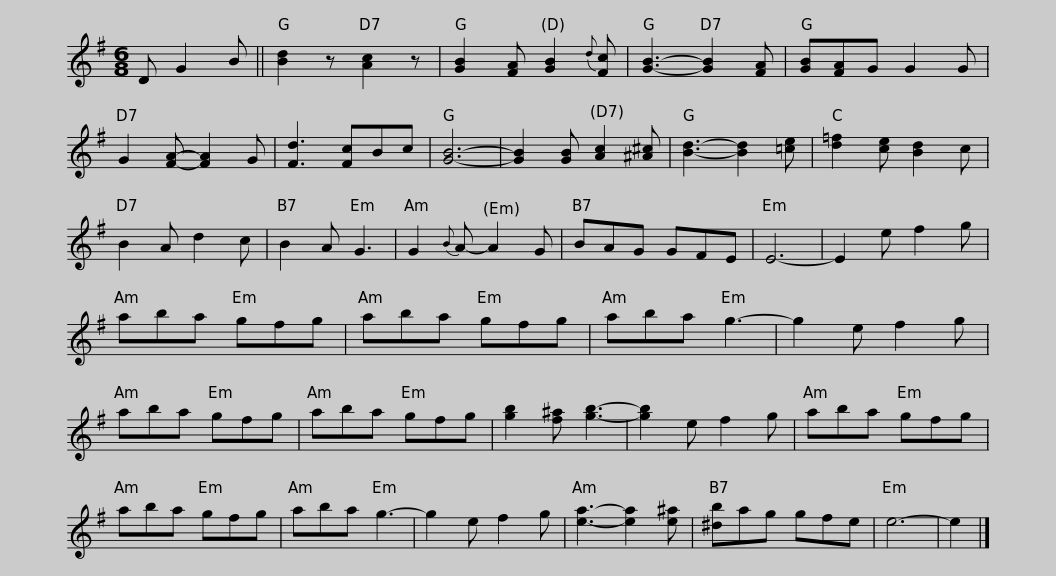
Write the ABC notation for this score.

X:1
L:1/8
M:6/8
I:linebreak $
K:G
V:1 treble
V:1
 D G2 B || [Bd]2 z [Ac]2 z | [GB]2 [FA] [GB]2{d} [Fc] | [GB]3- [GB]2 [FA] | [GB][FA]G G2 G | %5
 G2 [FA]- [FA]2 G | [Fd]3 [Fc]Bc | [GB]6- | [GB]2 [GB] [Ac]2 [^A^c] |$ [Bd]3- [Bd]2 [=ce] | %10
 [d=f]2 [ce] [Bd]2 c | B2 A d2 c | B2 A G3 | G2{B} A- A2 G | BAG GFE | %15
 E6- | E2 e f2 g | aba gfg |$ aba gfg | aba g3- | %20
 g2 e f2 g | aba gfg | aba gfg | [gb]2 [f^a] [gb]3- | [gb]2 e f2 g |$ %25
 aba gfg | aba gfg | aba g3- | g2 e f2 g | [ea]3- [ea]2 [e^a] | %30
 [^db]ag gfe | e6- | e2 |] %33
